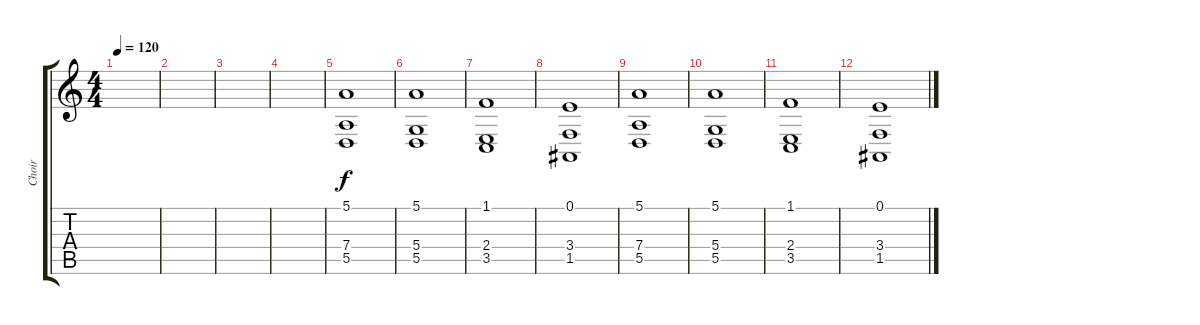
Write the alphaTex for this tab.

\track ("Choir" "Choir") {instrument choiraahs}
\staff {score tabs}
\tuning (E4 B3 G3 D3 A2 E2) {hide}
\ts (4 4)
\tempo 120
\clef g2
\ks c
|
|
|
|
(5.1 7.4 5.5).1 |
(5.1 5.4 5.5).1 |
(1.1 2.4 3.5).1 |
(0.1 3.4 1.5).1 |
(5.1 7.4 5.5).1 |
(5.1 5.4 5.5).1 |
(1.1 2.4 3.5).1 |
(0.1 3.4 1.5).1
